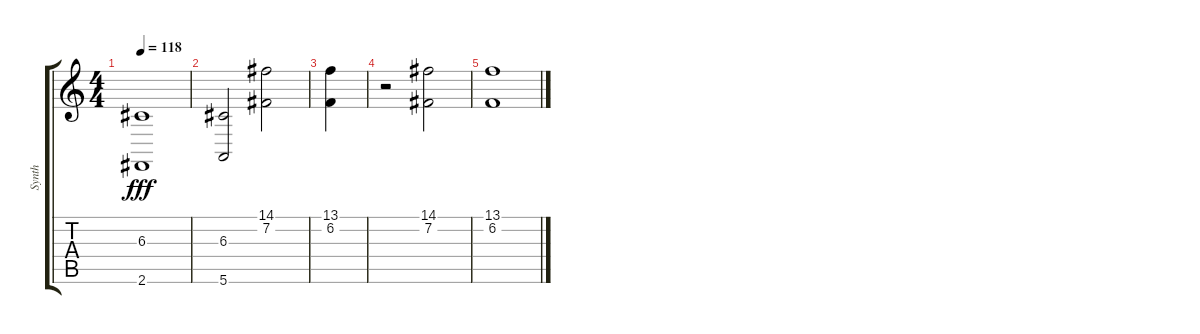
\track ("Synth" "Synth") {instrument stringensemble2}
\staff {score tabs}
\tuning (E4 B3 G3 D3 A2 E2) {hide}
\ts (4 4)
\tempo 118
\clef g2
\ks c
(6.3 2.6).1{dy fff} |
(6.3 5.6).2 (14.1 7.2).2 |
(13.1 6.2).4 |
r.2 (14.1 7.2).2 |
(13.1 6.2).1
